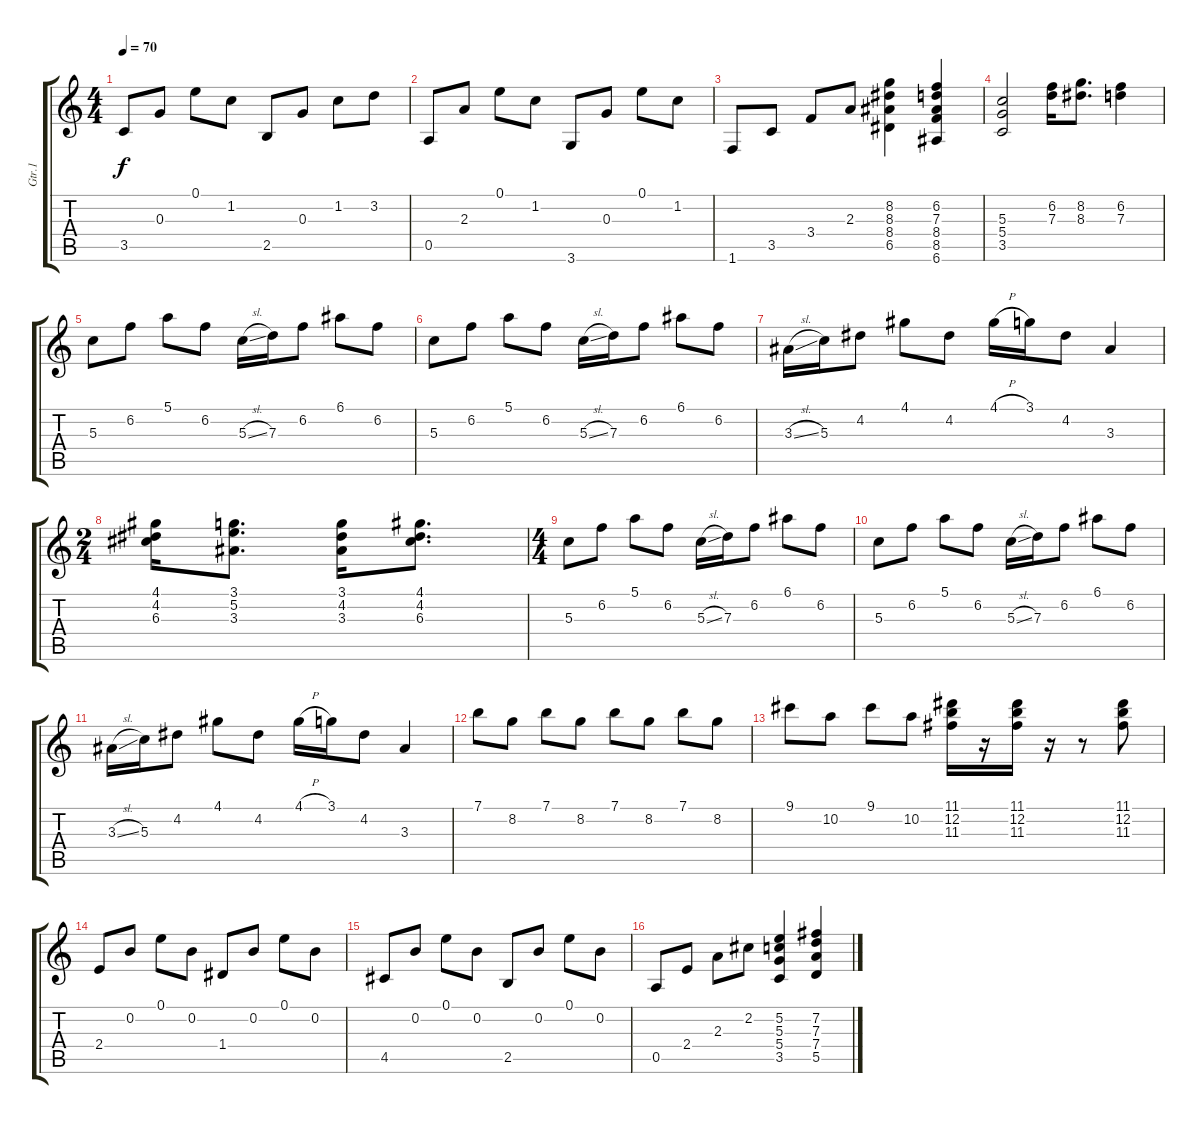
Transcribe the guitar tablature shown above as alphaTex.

\track ("Gtr.1" "Gtr.1") {instrument distortionguitar}
\staff {score tabs}
\tuning (E4 B3 G3 D3 A2 E2) {hide}
\ts (4 4)
\tempo 70
\clef g2
\ks c
3.5.8{dy f} 0.3.8 0.1.8 1.2.8 2.5.8 0.3.8 1.2.8 3.2.8 |
0.5.8 2.3.8 0.1.8 1.2.8 3.6.8 0.3.8 0.1.8 1.2.8 |
1.6.8 3.5.8 3.4.8 2.3.8 (8.2 8.3 8.4 6.5).4 (6.2 7.3 8.4 8.5 6.6).4 |
(5.3 5.4 3.5).2 (6.2 7.3).16 (8.2 8.3).8{d} (6.2 7.3).4 |
5.3.8 6.2.8 5.1.8 6.2.8 5.3{sl}.16 7.3.16 6.2.8 6.1.8 6.2.8 |
5.3.8 6.2.8 5.1.8 6.2.8 5.3{sl}.16 7.3.16 6.2.8 6.1.8 6.2.8 |
3.3{sl}.16 5.3.16 4.2.8 4.1.8 4.2.8 4.1{h}.16 3.1.16 4.2.8 3.3.4 |
\ts (2 4)
(4.1 4.2 6.3).16 (3.1 5.2 3.3).8{d} (3.1 4.2 3.3).16 (4.1 4.2 6.3).8{d} |
\ts (4 4)
5.3.8 6.2.8 5.1.8 6.2.8 5.3{sl}.16 7.3.16 6.2.8 6.1.8 6.2.8 |
5.3.8 6.2.8 5.1.8 6.2.8 5.3{sl}.16 7.3.16 6.2.8 6.1.8 6.2.8 |
3.3{sl}.16 5.3.16 4.2.8 4.1.8 4.2.8 4.1{h}.16 3.1.16 4.2.8 3.3.4 |
7.1.8 8.2.8 7.1.8 8.2.8 7.1.8 8.2.8 7.1.8 8.2.8 |
9.1.8 10.2.8 9.1.8 10.2.8 (11.1 12.2 11.3).16 r.16 (11.1 12.2 11.3).16 r.16 r.8 (11.1 12.2 11.3).8 |
2.4.8 0.2.8 0.1.8 0.2.8 1.4.8 0.2.8 0.1.8 0.2.8 |
4.5.8 0.2.8 0.1.8 0.2.8 2.5.8 0.2.8 0.1.8 0.2.8 |
0.5.8 2.4.8 2.3.8 2.2.8 (5.2 5.3 5.4 3.5).4 (7.2 7.3 7.4 5.5).4
